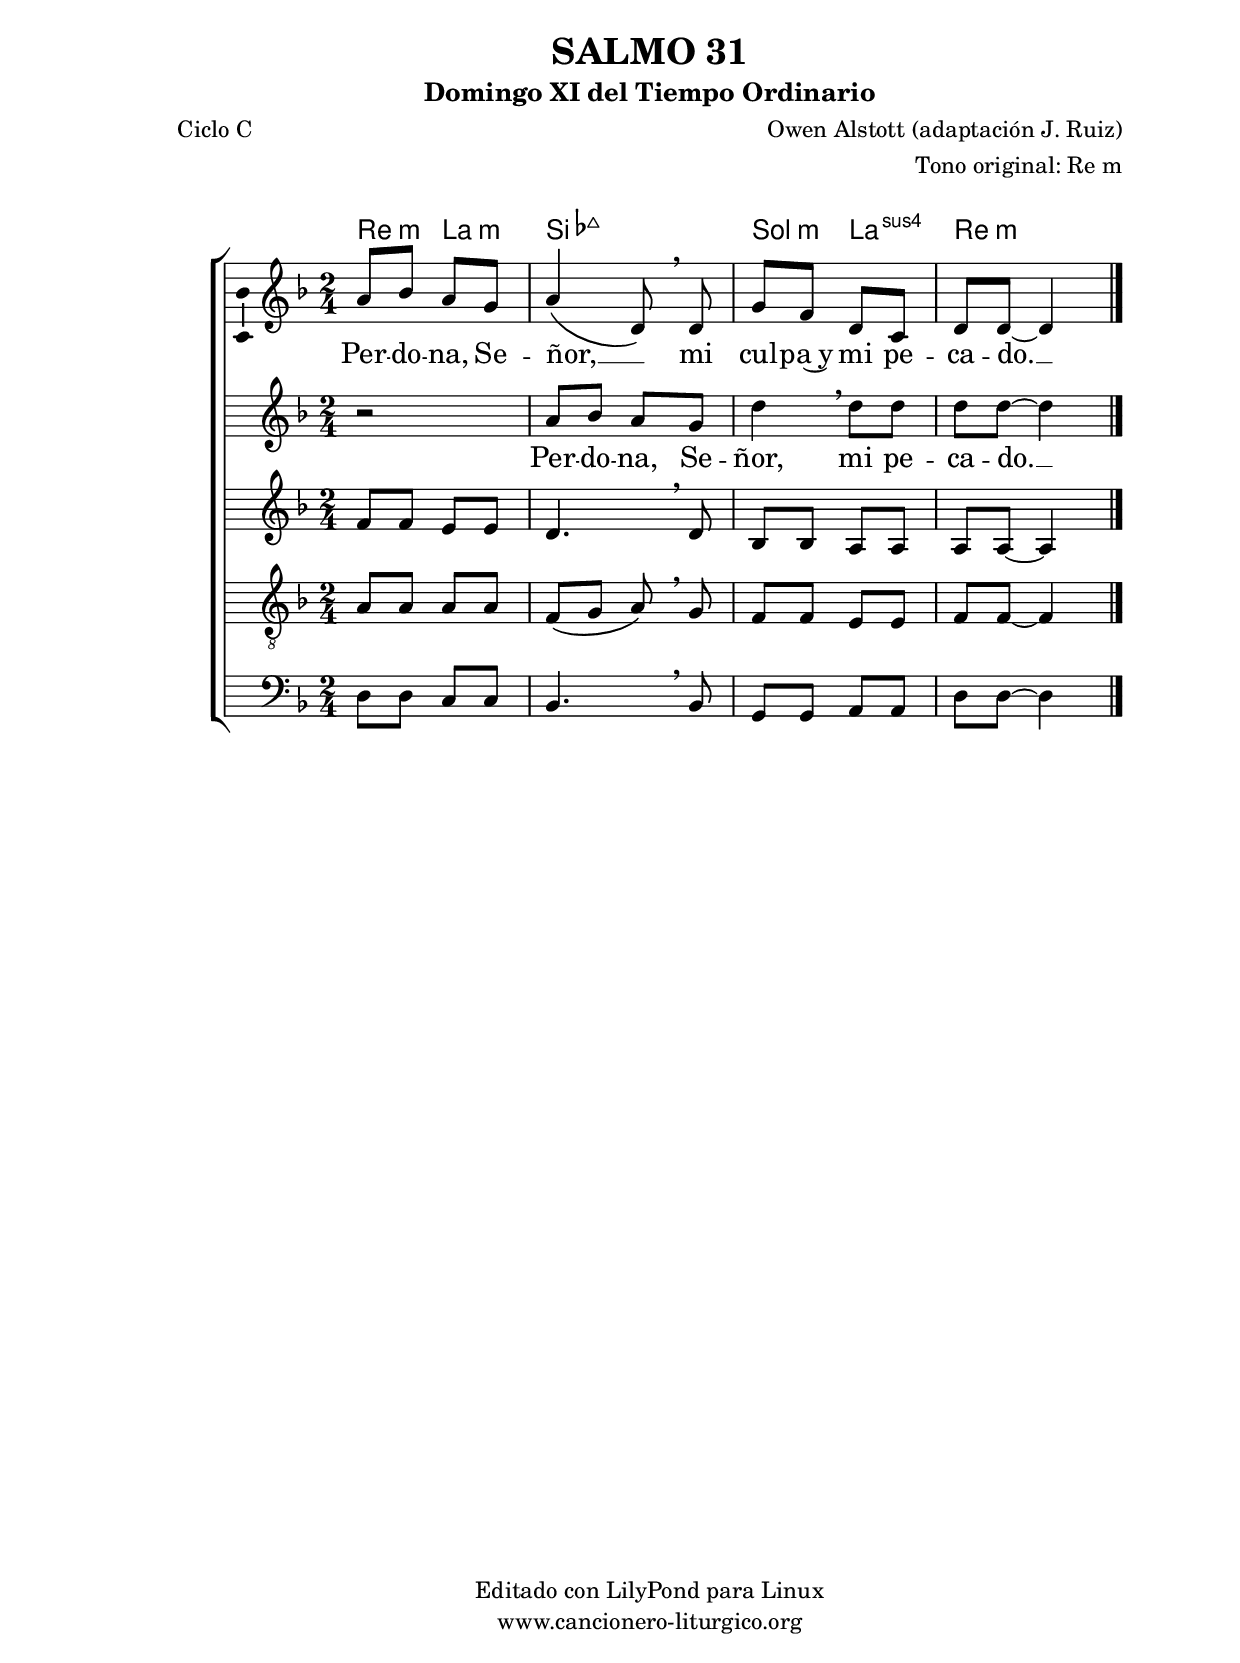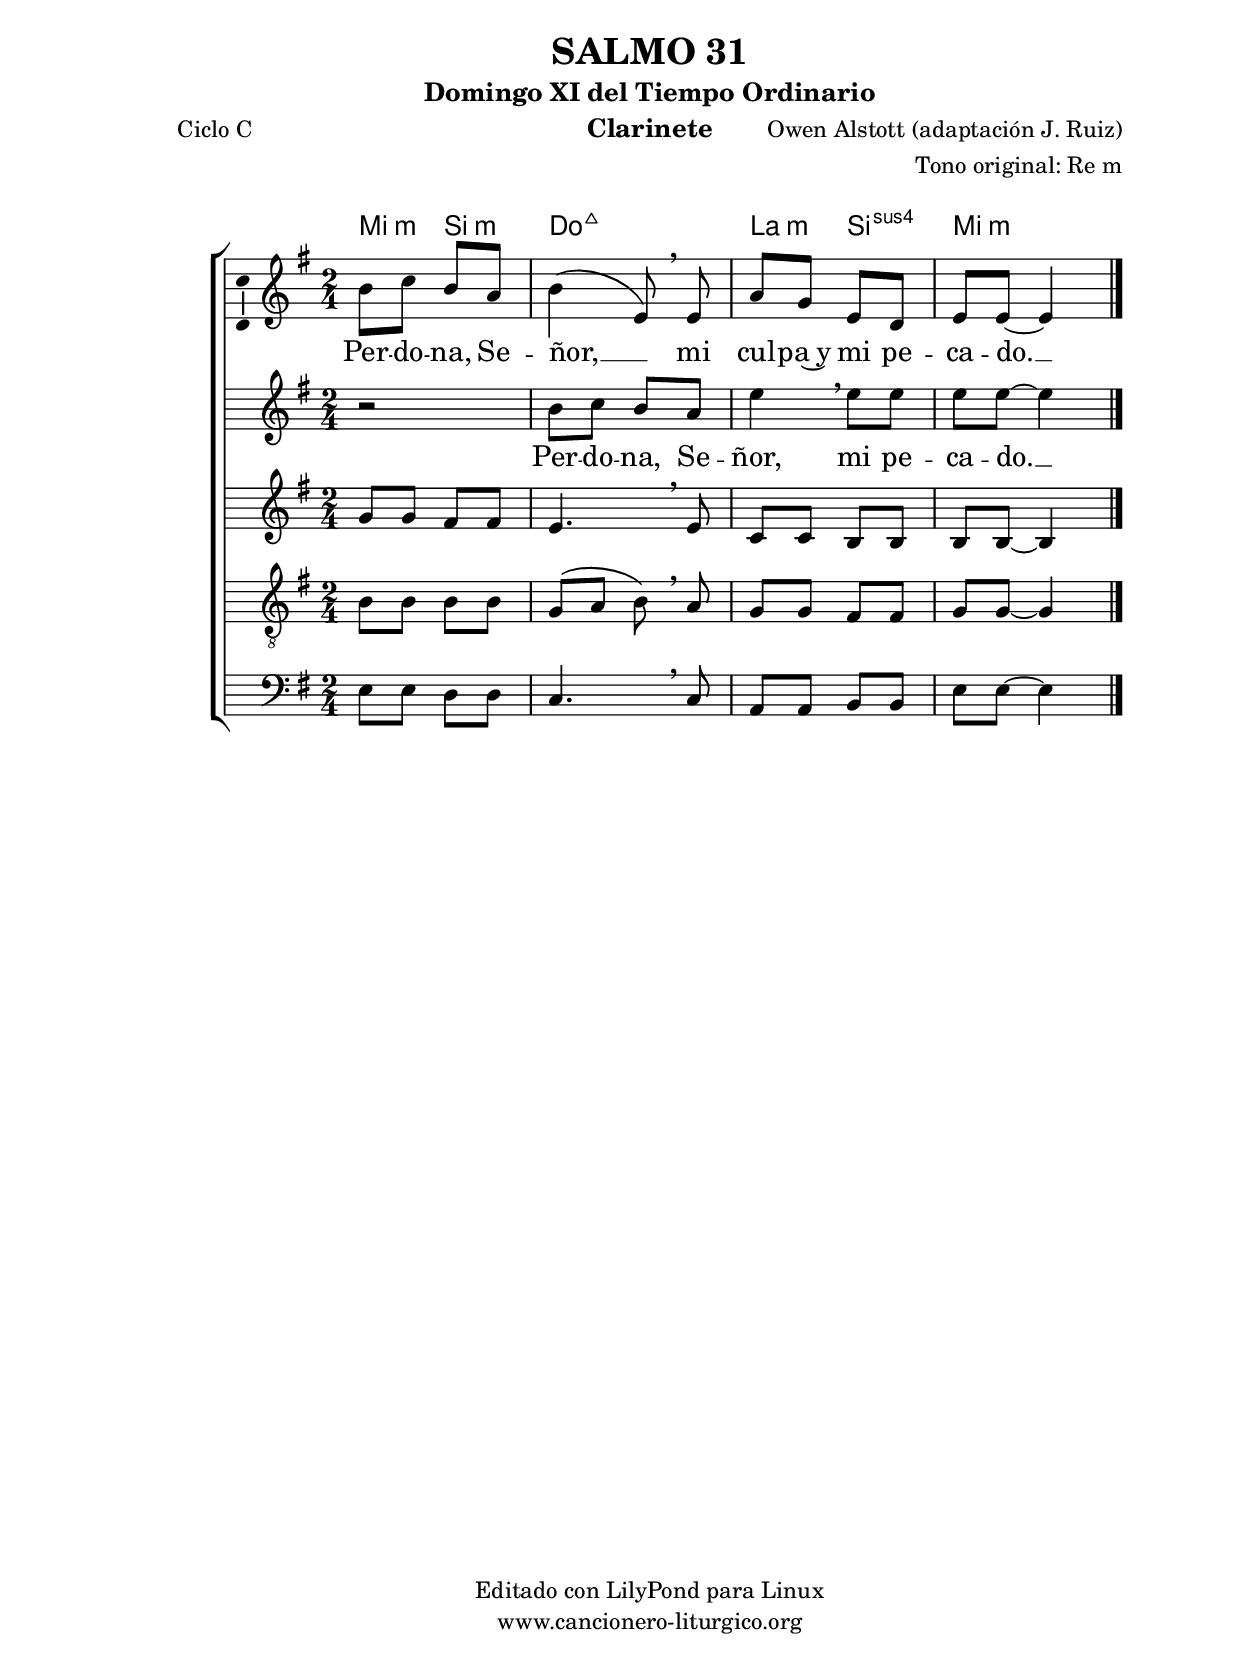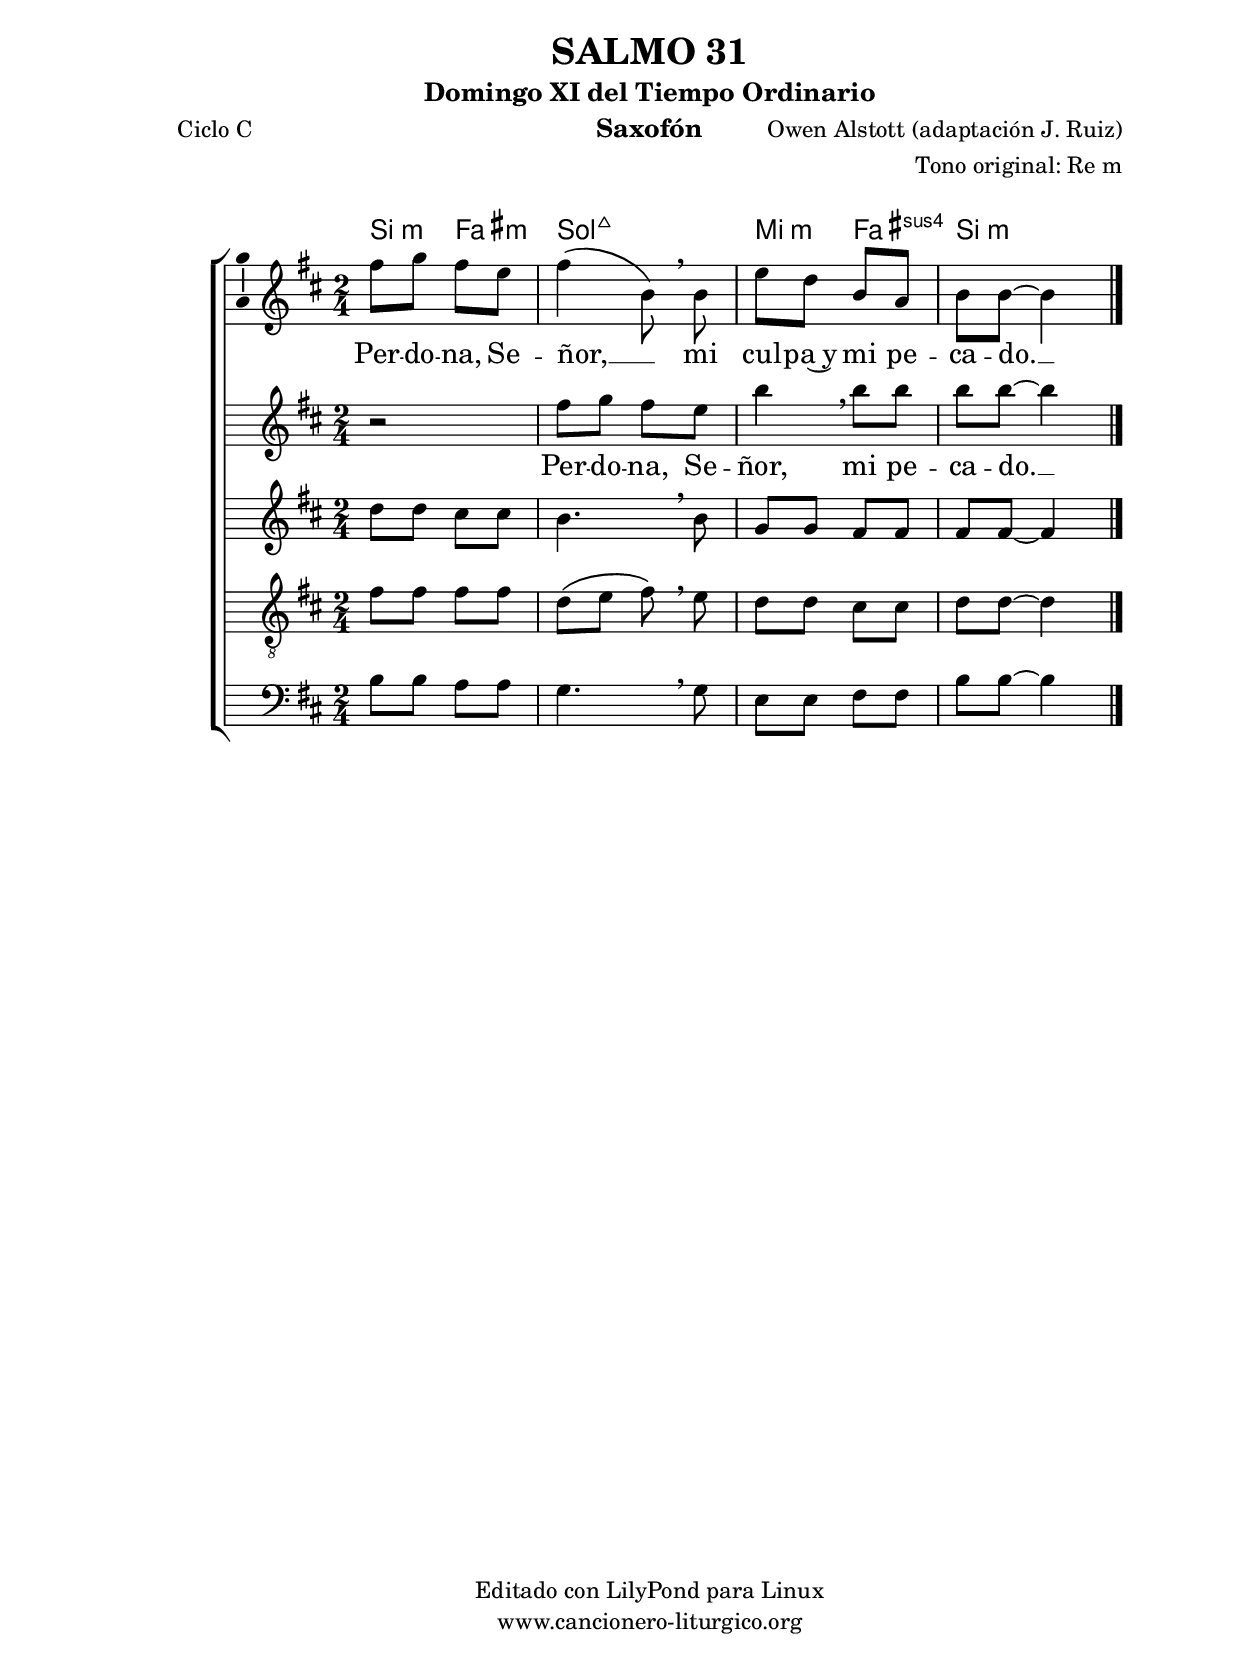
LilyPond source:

%
%para convertir .midi en .wav:
%timidity filename.midi -Ow -o finename.wav
%
%
%Para convertir de .wav a .mp3:
%lame -h -m j filename.wav
%
%
%para escuchar el midi:
%timidity nombrefichero.midi
%


%versión de lilypond para la que se ha escrito esta partitura:
\version "2.16.0"

	%Tamaño papel
	#(set-default-paper-size "a4")
	%Tamaño partitura
	#(set-global-staff-size 20)
	%No responde al pulsar sobre una nota
	#(ly:set-option 'point-and-click #f)

%parámetros del encabezamiento:
\header {
	title = "SALMO 31"
	subtitle = "Domingo XI del Tiempo Ordinario"
	composer = "Owen Alstott (adaptación J. Ruiz)"
	poet = "Ciclo C"
	meter = ""
	arranger = "Tono original: Re m"
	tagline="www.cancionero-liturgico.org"
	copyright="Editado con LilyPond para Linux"
	tiempo = "Ordinario"
	usos = "Salmo"
	letra = "Perdona, Señor, mi culpa y mi pecado."
	}

%parámetros asociados al papel:
\paper  {
	oddHeaderMarkup = \markup {\fill-line { \on-the-fly #not-first-page \fromproperty #'header:title \on-the-fly #not-first-page \fromproperty #'header:composer }}
	evenHeaderMarkup = \markup {\fill-line { \fromproperty #'header:composer \fromproperty #'header:title }}
	#(set-paper-size "a4")
	print-page-number = ##f
	first-page-number = 1
	print-first-page-number = ##f
%	head-separation = 3.0 \cm
	top-margin = 2.0 \cm
	bottom-margin = 0.5\cm
%%%	bottom-margin = -1.0\cm
	left-margin = 3.0 \cm
	line-width = 16.0 \cm 
	indent = 8\mm
	interscoreline = 2.\mm
	between-system-space = 15\mm
%	para que las partituras no llenen la hoja:
	ragged-bottom = ##t
%	idem para la última hoja:
	ragged-last-bottom = ##f
%	para que las partituras llenen el ancho del papel:
	ragged-last = ##f
	after-title-space = 2.5 \cm
%page-count=1
%system-count=8

	%Flexible Vertical Spacing
%	markup-markup-spacing =
%	#'((basic-distance . 15) (minimum-distance . 15) (padding . 3))
	markup-system-spacing =
	#'((basic-distance . 15) (minimum-distance . 15) (padding . 3))
	system-system-spacing =
	#'((basic-distance . 15) (minimum-distance . 15) (padding . 3))
	score-system-spacing =
	#'((basic-distance . 15) (minimum-distance . 15) (padding . 5))
%	top-system-spacing = % header
%	#'((basic-distance . 8) (minimum-distance . 0) (padding . 3))
%	top-markup-spacing =
%	#'((basic-distance . 20) (minimum-distance . 20) (padding . 3))
	last-bottom-spacing = % footer
	#'((basic-distance . 5) (minimum-distance . 5) (padding . 3))
%	score-markup-spacing =
%	#'((basic-distance . 16) (minimum-distance . 13) (padding . 3))

	}


%parámetros que afectan a toda la partitura:
global =  {
	%clave de sol (G):
	\clef G
	%armadura:
%	\transpose g f
	\key d \minor
	\tempo 4=60
	\set Score.tempoHideNote = ##t
	}


acordes = {
	\italianChords
	\chordmode {
%	\transpose g f
{
d4:m a:m bes2:7+ g4:m a:sus4 d2:m
	}
	}
}


melodia = 
%	\transpose g f
{
	\relative c''{
	\time 2/4

a8 bes a g
a4 \(d,8\) \breathe d
g8 f d c
d8 d~d4

	\bar "|."
	}
	}


melodiadisc = 
%	\transpose g f
{
	\relative c''{
	\time 2/4

r2
a8 bes a g
d'4 \breathe d8 d
d8 d~d4

	\bar "|."
	}
	}

melodiados = 
%	\transpose g f
{
	\relative c'{
	\time 2/4

f8 f e e
d4. \breathe d8
bes8 bes a a
a8 a~a4

	\bar "|."
	}
	}


melodiatres = 
%	\transpose g f
{
	\relative c'{

%clave de fa (F):
%\clef F
\clef "G_8"

	\time 2/4

a8 a a a
f8 \(g a\) \breathe g
f8 f e e
f8 f~f4

	\bar "|."
	}
	}

melodiacuatro = 
%	\transpose g f
{
	\relative c{

%clave de fa (F):
\clef F

	\time 2/4

d8 d c c
bes4. \breathe bes8
g8 g a a
d8 d~d4

	\bar "|."
	}
	}


texto = \lyricmode {
Per -- do -- na, Se -- ñor, __ _ mi cul -- pa~y mi pe -- ca -- do. __
	}

textodisc = \lyricmode {
Per -- do -- na, Se -- ñor, mi pe -- ca -- do. __
	}


acordesStaff = \context ChordNames = acordesStaff <<
	\set chordChanges = ##t
	\acordes
	>>


vozStaff = \context Voice = vozStaff
\with {\consists "Ambitus_engraver"}
<<
%	\set Staff.instrumentName = ""
%	\set Staff.shortInstrumentName = ""
%	\set Staff.midiInstrument = #"clarinet"
%	\set Staff.midiInstrument = #"cello"
%	\set Staff.midiInstrument = #"flute"
	\set Staff.midiInstrument = #"electric guitar (jazz)"
%	\set Staff.midiInstrument = #"english horn"
%	\set Staff.midiInstrument = #"violin"
%	\set Staff.midiInstrument = #"glockenspiel"
	\set Staff.midiMinimumVolume = #0.7
	\set Staff.midiMaximumVolume = #0.9
	\global
	\melodia
	>>

vozdiscStaff = \context Voice = vozdiscStaff
<<
%	\set Staff.instrumentName = "Saxofón"
%	\set Staff.shortInstrumentName = "S"
	\override Staff.StaffSymbol #'staff-space = #(magstep -0.35)
	\set Staff.midiInstrument = #"violin"
	\set Staff.midiMinimumVolume = #0.4
	\set Staff.midiMaximumVolume = #0.5
%Cambio tono para saxofón (DESDE tono de clarinete)
%El segundo comando escribe la partitura en el tono del saxofón
%El primer comando hace que el fichero midi, a pesar de lo anterior, suene en el mismo tono que el resto de la partitura
%%%%%\transposition f'
%%%%%\transpose d a,
{
	\global
	\melodiadisc
}
	>>

vozdosStaff = \context Voice = vozdosStaff
<<
%	\set Staff.instrumentName = "Clarinete 1"
%	\set Staff.shortInstrumentName = "C1"
	\override Staff.StaffSymbol #'staff-space = #(magstep -0.35)
	\set Staff.midiInstrument = #"english horn"
	\set Staff.midiMinimumVolume = #0.4
	\set Staff.midiMaximumVolume = #0.5
	\global
	\melodiados
	>>

voztresStaff = \context Voice = voztresStaff
<<
%	\set Staff.instrumentName = "Clarinete 2"
%	\set Staff.shortInstrumentName = "C2"
	\override Staff.StaffSymbol #'staff-space = #(magstep -0.35)
	\set Staff.midiInstrument = #"violin"
	\set Staff.midiMinimumVolume = #0.4
	\set Staff.midiMaximumVolume = #0.5
	\global
	\melodiatres
	>>

vozcuatroStaff = \context Voice = vozcuatroStaff
<<
%	\set Staff.instrumentName = "Bajo"
%	\set Staff.shortInstrumentName = "B"
	\override Staff.StaffSymbol #'staff-space = #(magstep -0.35)
	\set Staff.midiInstrument = #"electric bass (finger)"
	\set Staff.midiMinimumVolume = #0.9
	\set Staff.midiMaximumVolume = #0.9
	\global
	\relative c' \melodiacuatro
	>>

textoStaff = \context Lyrics = textoStaff <<
	\lyricsto vozStaff \texto
	>>

textodiscStaff = \context Lyrics = textodiscStaff <<
	\lyricsto vozdiscStaff \textodisc
	>>


\book {
	\score {
		\context ChoirStaff {
%			\override StaffGroup.SystemStartBracket #'collapse-height = #1
%			\override Score.SystemStartBar #'collapse-height = #1
			<<
			\acordesStaff
			\vozStaff
			\textoStaff
			\vozdiscStaff
			\textodiscStaff
			\vozdosStaff
			\voztresStaff
			\vozcuatroStaff
			>>
			}
		\layout {
	    		\context {
				\Lyrics
				\override LyricText #'font-size = #2
				}
	   		 \context {
				\Score
				%fontSize = #3
				\override StaffSymbol #'staff-space = #(magstep +3)
				%\override Beam #'thickness = #0.55
				%\override SpacingSpanner #'spacing-increment = #1.0
				%\override Slur #'height-limit = #1.5
				}
			}
		}
	\score {
		\unfoldRepeats
		\context ChoirStaff {
			<<
			\acordesStaff
			\vozStaff
			\vozdiscStaff
			\vozdosStaff
			\voztresStaff
			\vozcuatroStaff
			>>
			}
		\midi {
	  		\context {
	  			\Score
				tempoWholesPerMinute = #(ly:make-moment 70 4)
				}
			}
		}
	}

%Partitura para clarinete
#(define output-suffix "C")
\book {
	\header{
		instrument = "Clarinete"
		}
	\score {
		\context ChoirStaff {
%			\override StaffGroup.SystemStartBracket #'collapse-height = #1
%			\override Score.SystemStartBar #'collapse-height = #1
\transpose c d
			<<
			\acordesStaff
			\vozStaff
			\textoStaff
			\vozdiscStaff
			\textodiscStaff
			\vozdosStaff
			\voztresStaff
			\vozcuatroStaff
			>>
			}
		\layout {
	    		\context {
				\Lyrics
				\override LyricText #'font-size = #2
				}
	   		 \context {
				\Score
				%fontSize = #3
				\override StaffSymbol #'staff-space = #(magstep +3)
				%\override Beam #'thickness = #0.55
				%\override SpacingSpanner #'spacing-increment = #1.0
				%\override Slur #'height-limit = #1.5
				}
			}
		}
	}

%Partitura para saxofón
#(define output-suffix "S")
\book {
	\header{
		instrument = "Saxofón"
		}
	\score {
		\context ChoirStaff {
%			\override StaffGroup.SystemStartBracket #'collapse-height = #1
%			\override Score.SystemStartBar #'collapse-height = #1
\transpose c a
			<<
			\acordesStaff
			\vozStaff
			\textoStaff
			\vozdiscStaff
			\textodiscStaff
			\vozdosStaff
			\voztresStaff
			\vozcuatroStaff
			>>
			}
		\layout {
	    		\context {
				\Lyrics
				\override LyricText #'font-size = #2
				}
	   		 \context {
				\Score
				%fontSize = #3
				\override StaffSymbol #'staff-space = #(magstep +3)
				%\override Beam #'thickness = #0.55
				%\override SpacingSpanner #'spacing-increment = #1.0
				%\override Slur #'height-limit = #1.5
				}
			}
		}
	}

